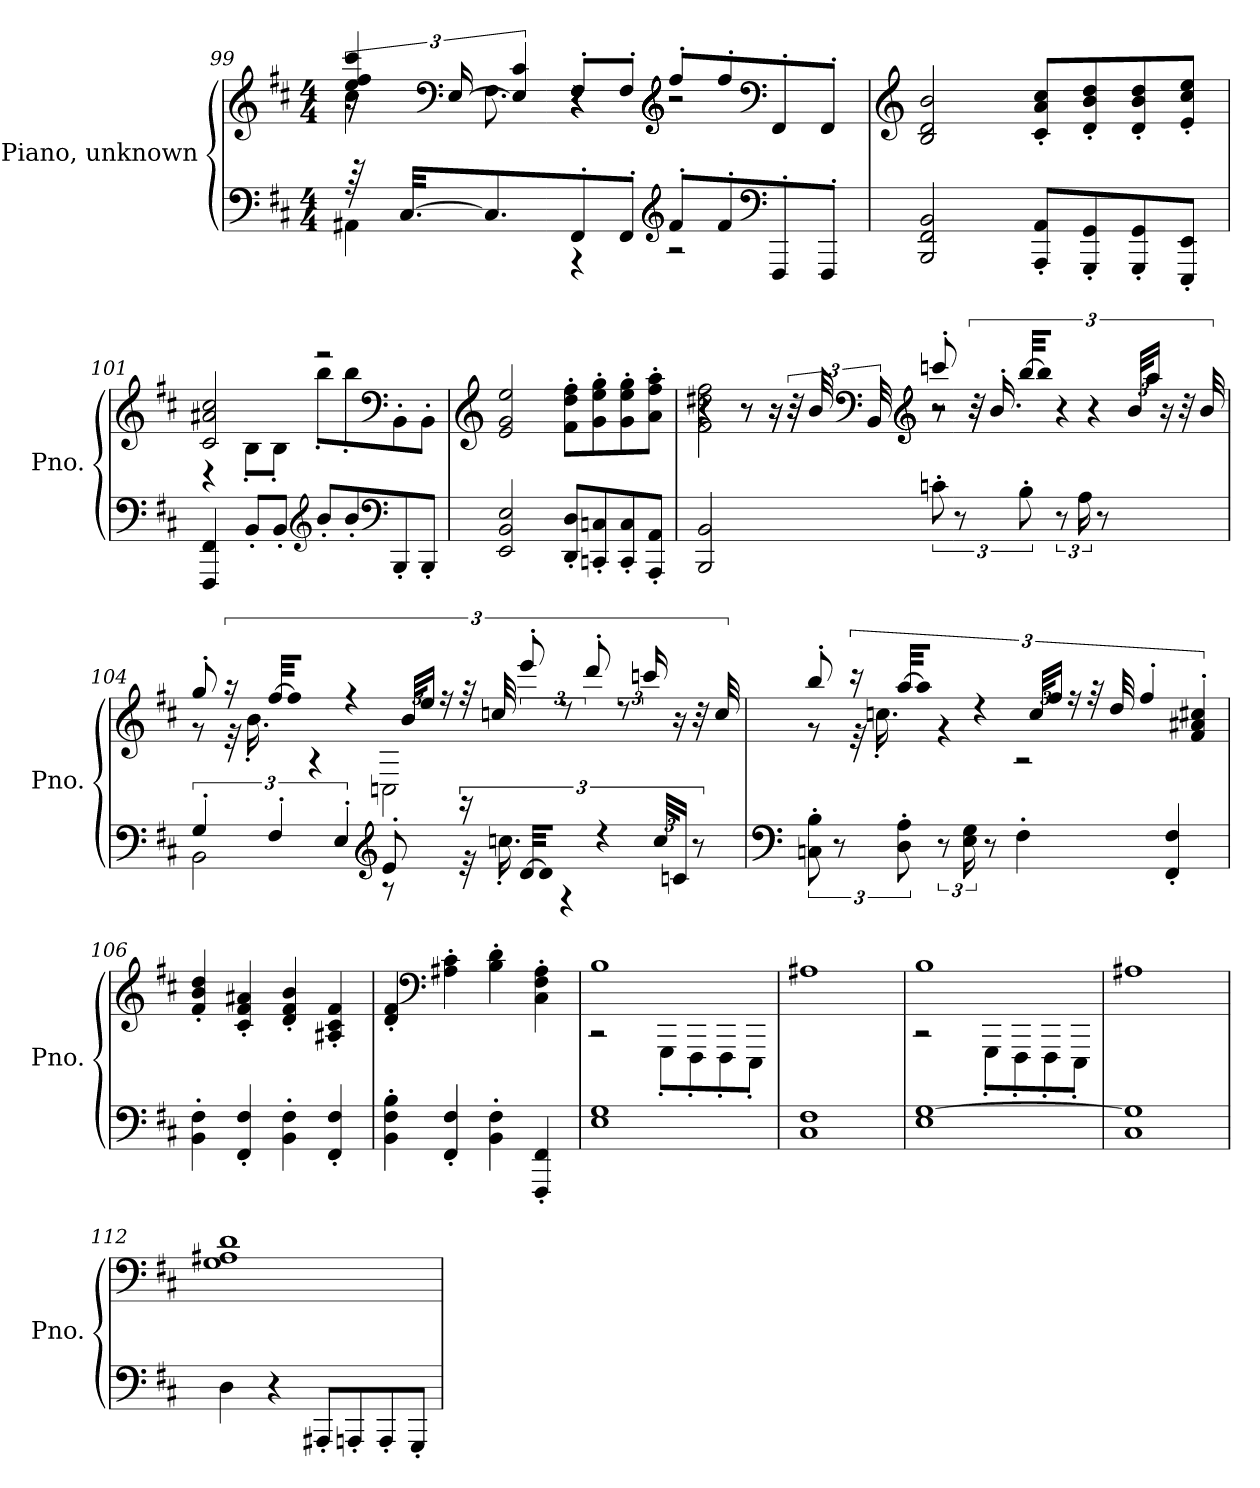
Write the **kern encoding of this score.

**kern	**kern
*part1	*part1
*staff2	*staff1
*I"Piano, unknown	*
*I'Pno.	*
*clefF4	*clefG2
*k[f#c#]	*k[f#c#]
*M4/4	*M4/4
=99	=99
*^	*^
*	*	*	*^
*	*	*	*	*^
64r	4AA#X\	4ee/ 4ff#/ 4ccc#/	4cc#\	24r	16r
[32.C#/KKL	.	.	.	.	.
*	*	*clefF4	*	*	*
.	.	.	.	[24E/	.
8.C#/]	.	.	.	.	8.F#\
.	.	.	.	6E/] 6c#/	.
8FF#'/	4r	4r	4r	8F#'/L	4r
8FF#'/J	.	.	.	8F#'/J	.
*clefG2	*	*clefG2	*	*	*
8f#'/L	2r	2r	2r	8ff#'/L	2r
8f#'/	.	.	.	8ff#'/	.
*clefF4	*	*clefF4	*	*	*
8FFF#'/	.	.	.	8FF#'/	.
8FFF#'/J	.	.	.	8FF#'/J	.
*v	*v	*	*	*	*
*	*v	*v	*v	*v
!!LO:LB:g=z
=100	=100
*	*clefG2
2BBB/ 2FF#/ 2BB/	2B/ 2d/ 2b/
8AAA/' 8AA/'L	8c#/' 8a/' 8cc#/'L
8GGG/' 8GG/'	8d/' 8b/' 8dd/'
8GGG/' 8GG/'	8d/' 8b/' 8dd/'
8EEE/' 8EE/'J	8e/' 8cc#/' 8ee/'J
=101	=101
*	*^
4FFF#/ 4FF#/	2c#/ 2a#X/ 2cc#/	4r
8BB'/L	.	8B'\L
8BB'/J	.	8B'\J
*clefG2	*	*
8b'/L	2r	8bb'\L
8b'/	.	8bb'\
*clefF4	*clefF4	*
8BBB'/	.	8BB'\
8BBB'/J	.	8BB'\J
*	*v	*v
=102	=102
*	*clefG2
2EE/ 2BB/ 2E/	2e/ 2g/ 2ee/
8DD/' 8D/'L	8f#\' 8dd\' 8ff#\'L
8CCn/' 8Cn/'	8g\' 8ee\' 8gg\'
8CC/' 8C/'	8g\' 8ee\' 8gg\'
8AAA/' 8AA/'J	8a\' 8ff#\' 8aa\'J
!!LO:LB:g=z
=103	=103
*	*^
*	*	*^
2BBB/ 2BB/	4r	2f#\ 2dd#X\ 2ff#\	4r
.	8r	.	8r
.	16r	.	16r
.	24r	.	32r
.	.	.	32b/
*	*clefF4	*	*
.	48BB/	.	.
*	*clefG2	*	*
12cn'\	8cccn'/	2r	8r
12r	.	.	.
.	24r	.	32r
.	.	.	16.b'/
12B'\	[48bb/KLL	.	.
.	16bb/JJ]	.	.
12r	16r	.	4r
*	*Xbrackettup	*	*
.	48b/KLL	.	.
24A\	24aa/JJ	.	.
8r	16r	.	.
.	32r	.	.
.	32b/	.	.
*	*	*v	*v
!!LO:LB:g=z
=104	=104	=104
*^	*	*
6G'/	2BB\	8gg'/	8r
*	*	*brackettup	*
.	.	24r	32r
.	.	.	16.b'\
6F#'/	.	[48ff#/KLL	.
.	.	16ff#/JJ]	.
.	.	16r	4r
*	*	*Xbrackettup	*
.	.	48b/KLL	.
6E'/	.	24ee/JJ	.
.	.	16r	.
.	.	32r	.
.	.	32ccn/	.
*clefG2	*	*	*
*	*	*brackettup	*
8e'/	8r	12eee'/	2Cn\
.	.	12r	.
24r	32r	.	.
.	16.ccn'\	.	.
[48d/KLL	.	12ddd'/	.
16d/JJ]	.	.	.
16r	4r	12r	.
*Xbrackettup	*	*	*
48cc/KLL	.	.	.
24cn/JJ	.	24cccn/	.
8r	.	16r	.
.	.	32r	.
.	.	32cc/	.
*v	*v	*	*
!!LO:LB:g=z	!!
=105	=105	=105
*clefF4	*	*
*brackettup	*	*
12Cn\' 12B\'	8bb'/	8r
12r	.	.
.	24r	32r
.	.	16.ccn'\
12D\' 12A\'	[48aa/KLL	.
.	16aa/JJ]	.
12r	16r	4r
*	*Xbrackettup	*
.	48cc/KLL	.
24E\ 24G\	24ff#/JJ	.
8r	16r	.
.	32r	.
.	32dd/	.
4F#'\	4ff#'/	2r
4FF#/' 4F#/'	4f#/' 4a#X/' 4cc#X/'	.
*	*v	*v
=106	=106
4BB\' 4F#\'	4f#/' 4b/' 4dd/'
4FF#/' 4F#/'	4c#/' 4f#/' 4a#X/'
4BB\' 4F#\'	4d/' 4f#/' 4b/'
4FF#/' 4F#/'	4A#X/' 4c#/' 4f#/'
=107	=107
4BB\' 4F#\' 4B\'	4d/' 4f#/'
*	*clefF4
4FF#/' 4F#/'	4A#X\' 4c#\'
4BB\' 4F#\'	4B\' 4d\'
4FFF#/' 4FF#/'	4C#\' 4F#\' 4A#\'
=108	=108
*	*^
1E 1G	1B	2r
.	.	8GGG'\L
.	.	8FFF#'\
.	.	8FFF#'\
.	.	8EEE'\J
*	*v	*v
=109	=109
1C# 1F#	1A#X
!!LO:LB:g=z
=110	=110
*^	*^
[1G	1E	1B	2r
.	.	.	8GGG'\L
.	.	.	8FFF#'\
.	.	.	8FFF#'\
.	.	.	8EEE'\J
*	*	*v	*v
=111	=111	=111
1G]	1C#	1A#X
*v	*v	*
=112	=112
4D\	1G 1A#X 1d
4r	.
8AAA#X'/L	.
8AAAn'/	.
8AAA'/	.
8GGG'/J	.
=	=
*-	*-
